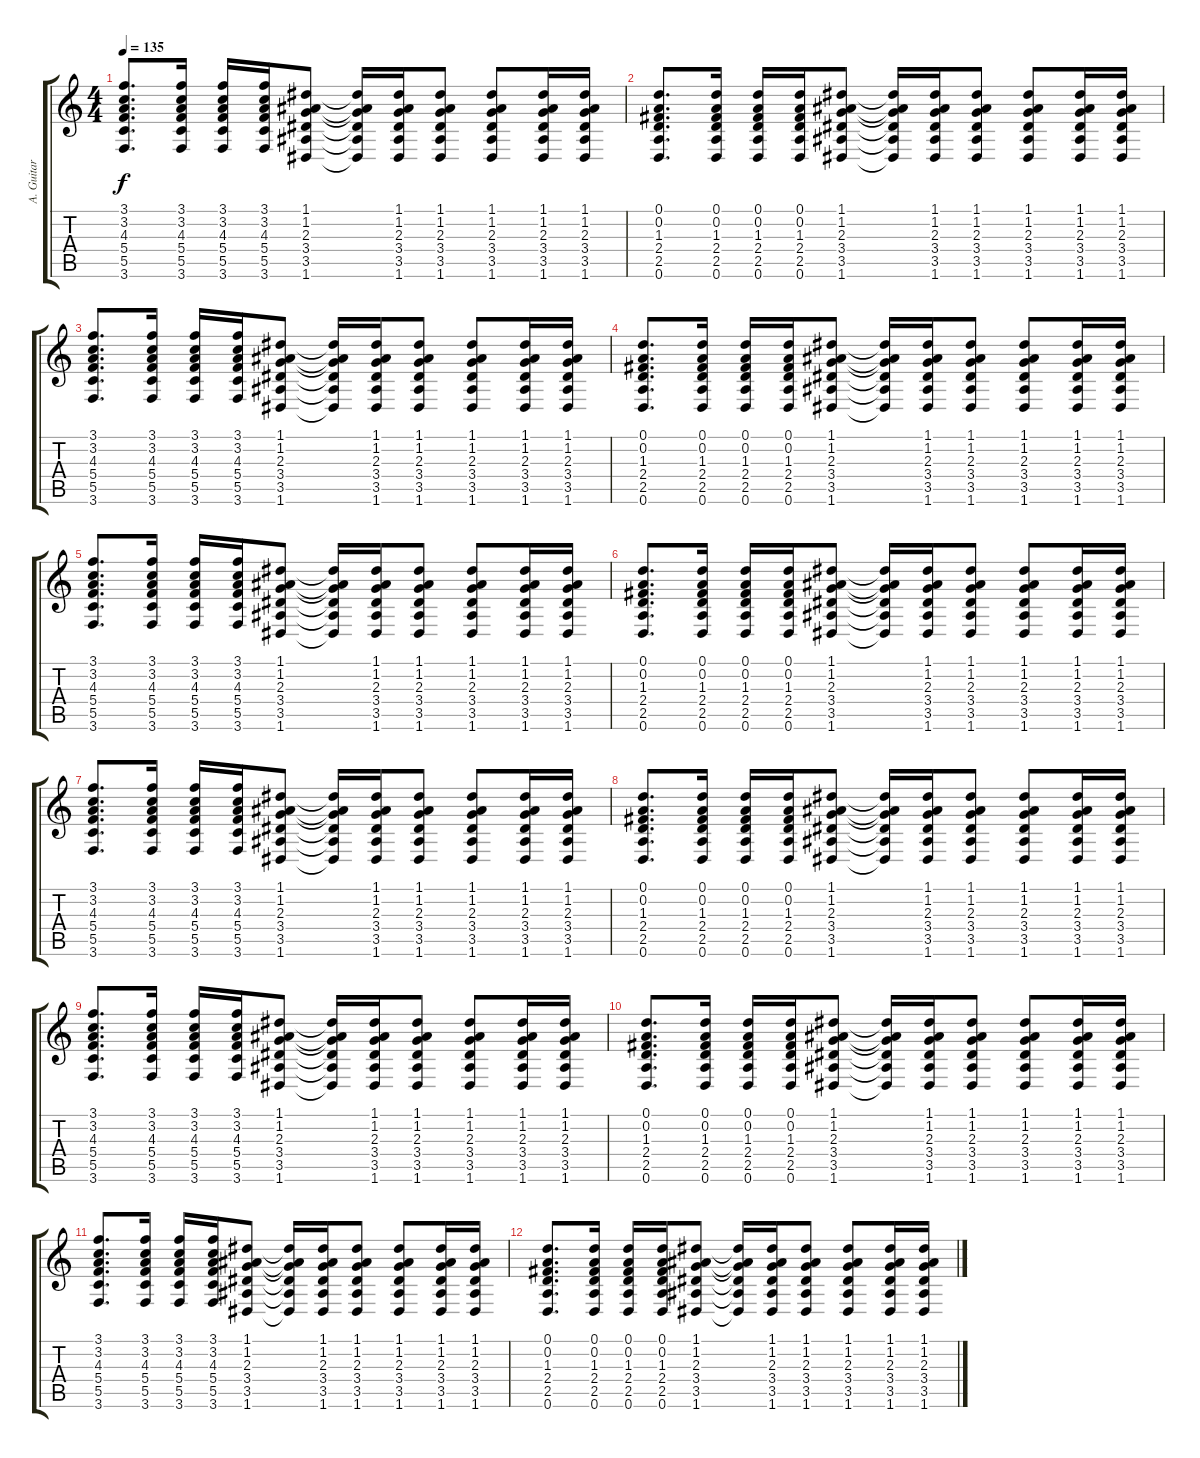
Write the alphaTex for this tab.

\track ("A. Guitar III" "A. Guitar ") {instrument acousticguitarsteel}
\staff {score tabs}
\tuning (D4 A3 F3 C3 G2 D2) {hide}
\ts (4 4)
\tempo 135
\clef g2
\ks c
(3.1 3.2 4.3 5.4 5.5 3.6).8{d dy f} (3.1 3.2 4.3 5.4 5.5 3.6).16 (3.1 3.2 4.3 5.4 5.5 3.6).16 (3.1 3.2 4.3 5.4 5.5 3.6).16 (1.1 1.2 2.3 3.4 3.5 1.6).8 (1.1{t} 1.2{t} 2.3{t} 3.4{t} 3.5{t} 1.6{t}).16 (1.1 1.2 2.3 3.4 3.5 1.6).16 (1.1 1.2 2.3 3.4 3.5 1.6).8 (1.1 1.2 2.3 3.4 3.5 1.6).8 (1.1 1.2 2.3 3.4 3.5 1.6).16 (1.1 1.2 2.3 3.4 3.5 1.6).16 |
(0.1 0.2 1.3 2.4 2.5 0.6).8{d} (0.1 0.2 1.3 2.4 2.5 0.6).16 (0.1 0.2 1.3 2.4 2.5 0.6).16 (0.1 0.2 1.3 2.4 2.5 0.6).16 (1.1 1.2 2.3 3.4 3.5 1.6).8 (1.1{t} 1.2{t} 2.3{t} 3.4{t} 3.5{t} 1.6{t}).16 (1.1 1.2 2.3 3.4 3.5 1.6).16 (1.1 1.2 2.3 3.4 3.5 1.6).8 (1.1 1.2 2.3 3.4 3.5 1.6).8 (1.1 1.2 2.3 3.4 3.5 1.6).16 (1.1 1.2 2.3 3.4 3.5 1.6).16 |
(3.1 3.2 4.3 5.4 5.5 3.6).8{d} (3.1 3.2 4.3 5.4 5.5 3.6).16 (3.1 3.2 4.3 5.4 5.5 3.6).16 (3.1 3.2 4.3 5.4 5.5 3.6).16 (1.1 1.2 2.3 3.4 3.5 1.6).8 (1.1{t} 1.2{t} 2.3{t} 3.4{t} 3.5{t} 1.6{t}).16 (1.1 1.2 2.3 3.4 3.5 1.6).16 (1.1 1.2 2.3 3.4 3.5 1.6).8 (1.1 1.2 2.3 3.4 3.5 1.6).8 (1.1 1.2 2.3 3.4 3.5 1.6).16 (1.1 1.2 2.3 3.4 3.5 1.6).16 |
(0.1 0.2 1.3 2.4 2.5 0.6).8{d} (0.1 0.2 1.3 2.4 2.5 0.6).16 (0.1 0.2 1.3 2.4 2.5 0.6).16 (0.1 0.2 1.3 2.4 2.5 0.6).16 (1.1 1.2 2.3 3.4 3.5 1.6).8 (1.1{t} 1.2{t} 2.3{t} 3.4{t} 3.5{t} 1.6{t}).16 (1.1 1.2 2.3 3.4 3.5 1.6).16 (1.1 1.2 2.3 3.4 3.5 1.6).8 (1.1 1.2 2.3 3.4 3.5 1.6).8 (1.1 1.2 2.3 3.4 3.5 1.6).16 (1.1 1.2 2.3 3.4 3.5 1.6).16 |
(3.1 3.2 4.3 5.4 5.5 3.6).8{d} (3.1 3.2 4.3 5.4 5.5 3.6).16 (3.1 3.2 4.3 5.4 5.5 3.6).16 (3.1 3.2 4.3 5.4 5.5 3.6).16 (1.1 1.2 2.3 3.4 3.5 1.6).8 (1.1{t} 1.2{t} 2.3{t} 3.4{t} 3.5{t} 1.6{t}).16 (1.1 1.2 2.3 3.4 3.5 1.6).16 (1.1 1.2 2.3 3.4 3.5 1.6).8 (1.1 1.2 2.3 3.4 3.5 1.6).8 (1.1 1.2 2.3 3.4 3.5 1.6).16 (1.1 1.2 2.3 3.4 3.5 1.6).16 |
(0.1 0.2 1.3 2.4 2.5 0.6).8{d} (0.1 0.2 1.3 2.4 2.5 0.6).16 (0.1 0.2 1.3 2.4 2.5 0.6).16 (0.1 0.2 1.3 2.4 2.5 0.6).16 (1.1 1.2 2.3 3.4 3.5 1.6).8 (1.1{t} 1.2{t} 2.3{t} 3.4{t} 3.5{t} 1.6{t}).16 (1.1 1.2 2.3 3.4 3.5 1.6).16 (1.1 1.2 2.3 3.4 3.5 1.6).8 (1.1 1.2 2.3 3.4 3.5 1.6).8 (1.1 1.2 2.3 3.4 3.5 1.6).16 (1.1 1.2 2.3 3.4 3.5 1.6).16 |
(3.1 3.2 4.3 5.4 5.5 3.6).8{d} (3.1 3.2 4.3 5.4 5.5 3.6).16 (3.1 3.2 4.3 5.4 5.5 3.6).16 (3.1 3.2 4.3 5.4 5.5 3.6).16 (1.1 1.2 2.3 3.4 3.5 1.6).8 (1.1{t} 1.2{t} 2.3{t} 3.4{t} 3.5{t} 1.6{t}).16 (1.1 1.2 2.3 3.4 3.5 1.6).16 (1.1 1.2 2.3 3.4 3.5 1.6).8 (1.1 1.2 2.3 3.4 3.5 1.6).8 (1.1 1.2 2.3 3.4 3.5 1.6).16 (1.1 1.2 2.3 3.4 3.5 1.6).16 |
(0.1 0.2 1.3 2.4 2.5 0.6).8{d} (0.1 0.2 1.3 2.4 2.5 0.6).16 (0.1 0.2 1.3 2.4 2.5 0.6).16 (0.1 0.2 1.3 2.4 2.5 0.6).16 (1.1 1.2 2.3 3.4 3.5 1.6).8 (1.1{t} 1.2{t} 2.3{t} 3.4{t} 3.5{t} 1.6{t}).16 (1.1 1.2 2.3 3.4 3.5 1.6).16 (1.1 1.2 2.3 3.4 3.5 1.6).8 (1.1 1.2 2.3 3.4 3.5 1.6).8 (1.1 1.2 2.3 3.4 3.5 1.6).16 (1.1 1.2 2.3 3.4 3.5 1.6).16 |
(3.1 3.2 4.3 5.4 5.5 3.6).8{d} (3.1 3.2 4.3 5.4 5.5 3.6).16 (3.1 3.2 4.3 5.4 5.5 3.6).16 (3.1 3.2 4.3 5.4 5.5 3.6).16 (1.1 1.2 2.3 3.4 3.5 1.6).8 (1.1{t} 1.2{t} 2.3{t} 3.4{t} 3.5{t} 1.6{t}).16 (1.1 1.2 2.3 3.4 3.5 1.6).16 (1.1 1.2 2.3 3.4 3.5 1.6).8 (1.1 1.2 2.3 3.4 3.5 1.6).8 (1.1 1.2 2.3 3.4 3.5 1.6).16 (1.1 1.2 2.3 3.4 3.5 1.6).16 |
(0.1 0.2 1.3 2.4 2.5 0.6).8{d} (0.1 0.2 1.3 2.4 2.5 0.6).16 (0.1 0.2 1.3 2.4 2.5 0.6).16 (0.1 0.2 1.3 2.4 2.5 0.6).16 (1.1 1.2 2.3 3.4 3.5 1.6).8 (1.1{t} 1.2{t} 2.3{t} 3.4{t} 3.5{t} 1.6{t}).16 (1.1 1.2 2.3 3.4 3.5 1.6).16 (1.1 1.2 2.3 3.4 3.5 1.6).8 (1.1 1.2 2.3 3.4 3.5 1.6).8 (1.1 1.2 2.3 3.4 3.5 1.6).16 (1.1 1.2 2.3 3.4 3.5 1.6).16 |
(3.1 3.2 4.3 5.4 5.5 3.6).8{d} (3.1 3.2 4.3 5.4 5.5 3.6).16 (3.1 3.2 4.3 5.4 5.5 3.6).16 (3.1 3.2 4.3 5.4 5.5 3.6).16 (1.1 1.2 2.3 3.4 3.5 1.6).8 (1.1{t} 1.2{t} 2.3{t} 3.4{t} 3.5{t} 1.6{t}).16 (1.1 1.2 2.3 3.4 3.5 1.6).16 (1.1 1.2 2.3 3.4 3.5 1.6).8 (1.1 1.2 2.3 3.4 3.5 1.6).8 (1.1 1.2 2.3 3.4 3.5 1.6).16 (1.1 1.2 2.3 3.4 3.5 1.6).16 |
(0.1 0.2 1.3 2.4 2.5 0.6).8{d} (0.1 0.2 1.3 2.4 2.5 0.6).16 (0.1 0.2 1.3 2.4 2.5 0.6).16 (0.1 0.2 1.3 2.4 2.5 0.6).16 (1.1 1.2 2.3 3.4 3.5 1.6).8 (1.1{t} 1.2{t} 2.3{t} 3.4{t} 3.5{t} 1.6{t}).16 (1.1 1.2 2.3 3.4 3.5 1.6).16 (1.1 1.2 2.3 3.4 3.5 1.6).8 (1.1 1.2 2.3 3.4 3.5 1.6).8 (1.1 1.2 2.3 3.4 3.5 1.6).16 (1.1 1.2 2.3 3.4 3.5 1.6).16
